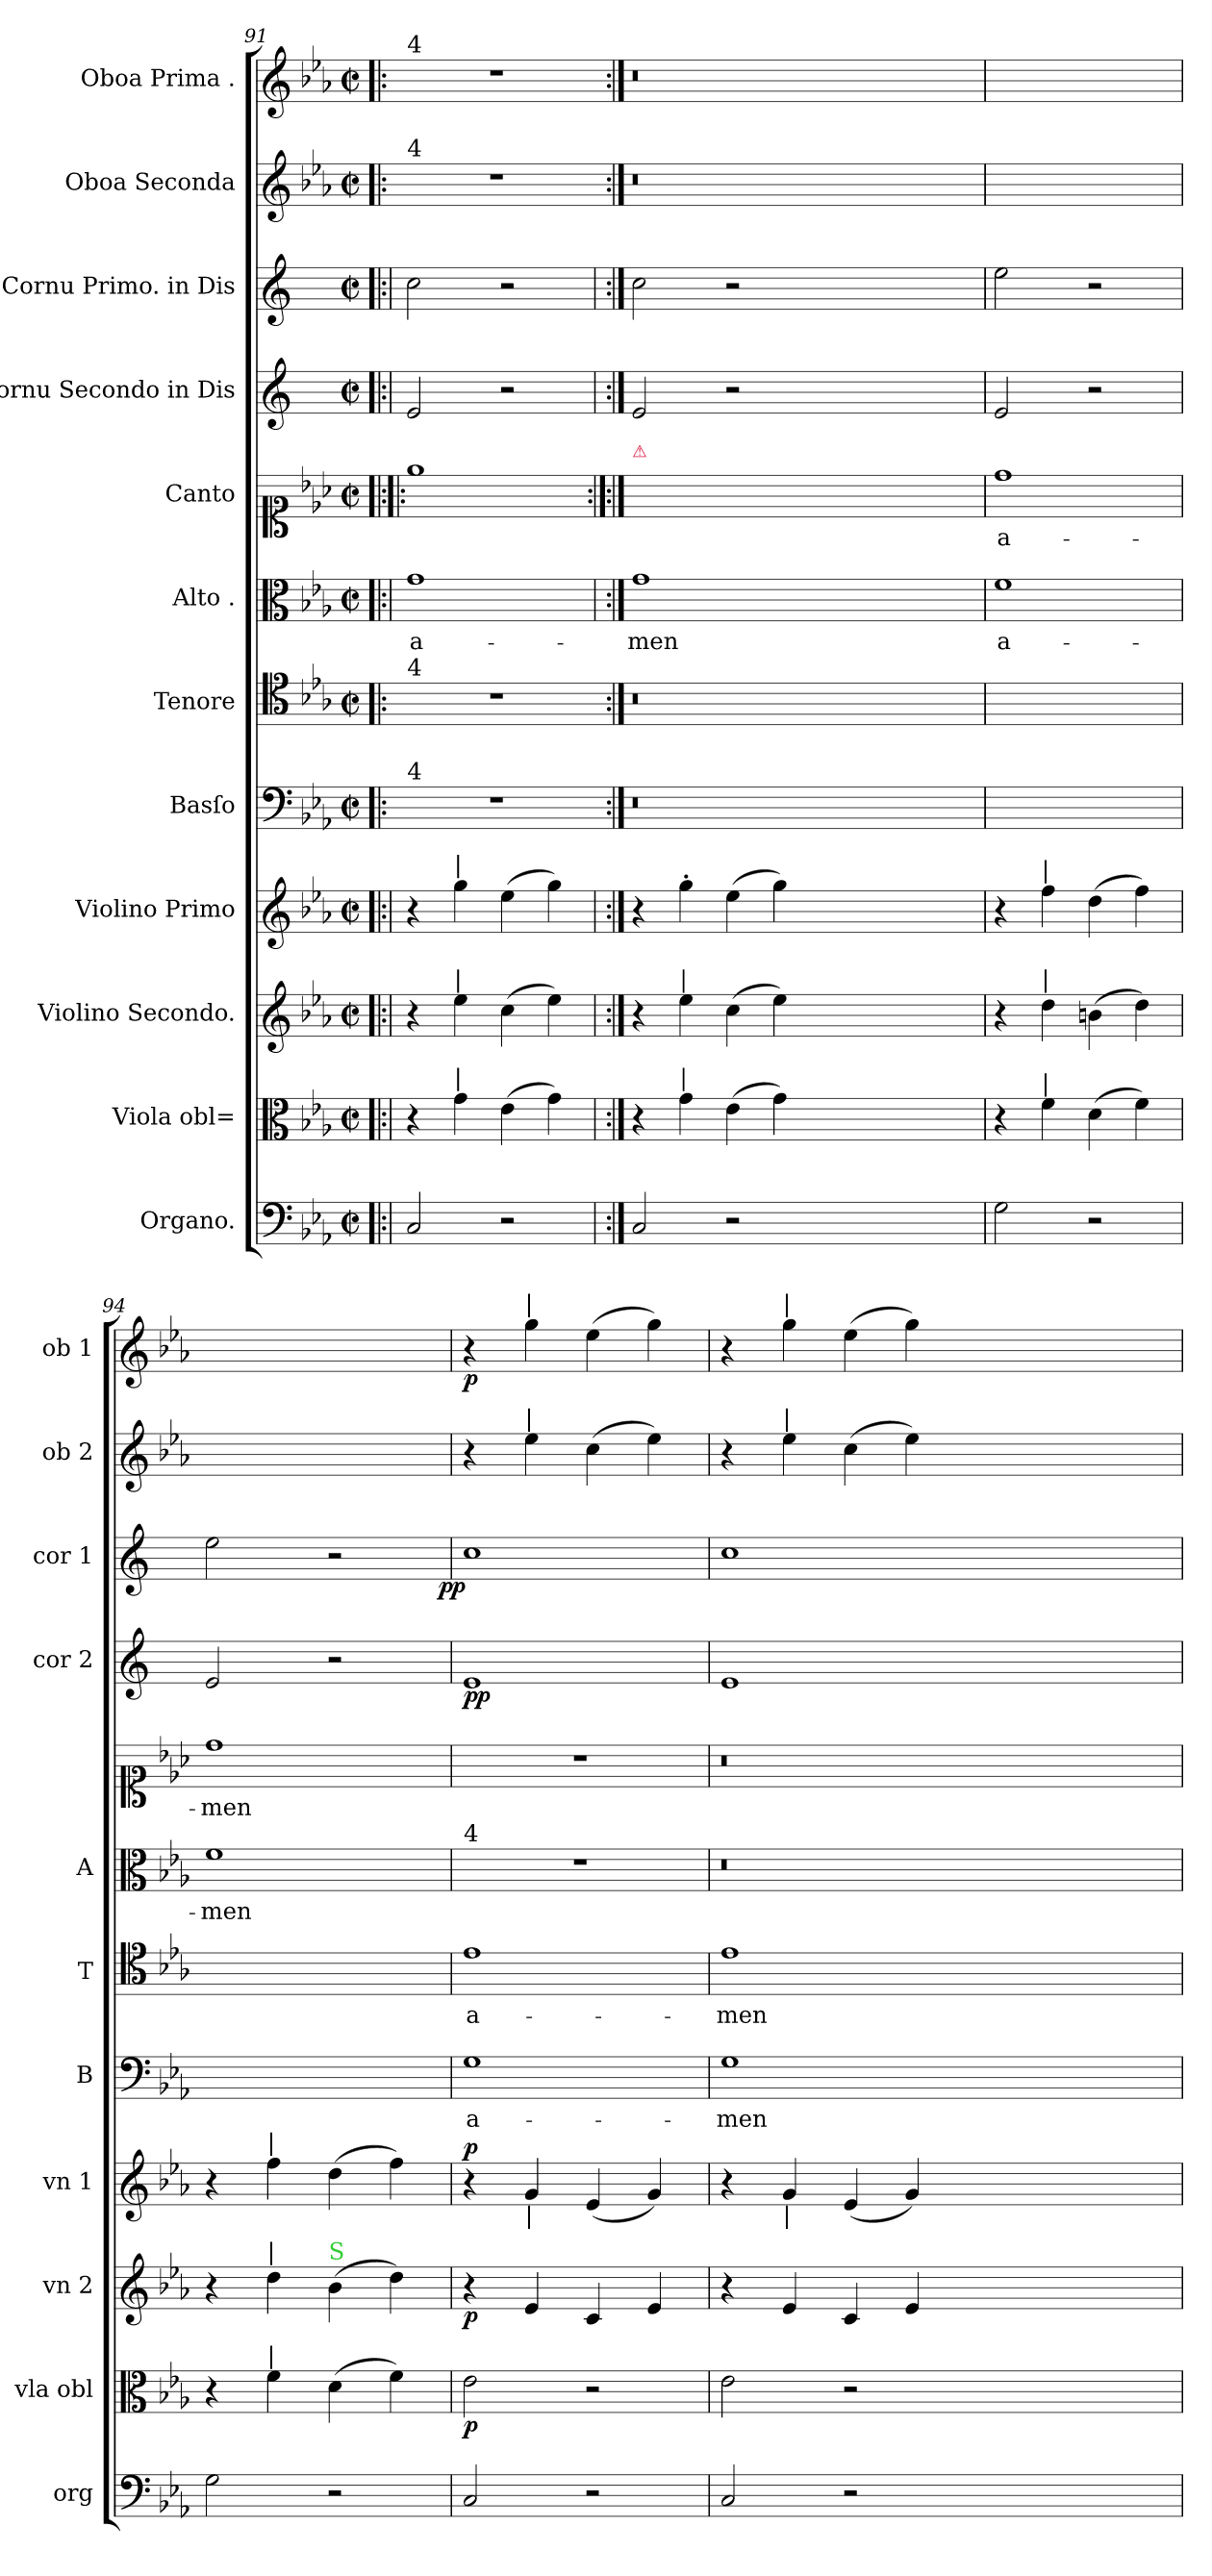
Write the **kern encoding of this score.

**kern	**kern	**dynam	**kern	**dynam	**kern	**dynam	**kern	**text	**kern	**text	**kern	**text	**kern	**text	**kern	**dynam	**kern	**dynam	**kern	**kern	**dynam
*part12	*part11	*part11	*part10	*part10	*part9	*part9	*part8	*part8	*part7	*part7	*part6	*part6	*part5	*part5	*part4	*part4	*part3	*part3	*part2	*part1	*part1
*staff12	*staff11	*staff11	*staff10	*staff10	*staff9	*staff9	*staff8	*staff8	*staff7	*staff7	*staff6	*staff6	*staff5	*staff5	*staff4	*staff4	*staff3	*staff3	*staff2	*staff1	*staff1
*I"Organo.	*I"Viola obl=	*	*I"Violino Secondo.	*	*I"Violino Primo	*	*I"Basſo	*	*I"Tenore	*	*I"Alto .	*	*I"Canto	*	*I"Cornu Secondo in Dis	*	*I"Cornu Primo. in Dis	*	*I"Oboa Seconda	*I"Oboa Prima .	*
*I'org	*I'vla obl	*	*I'vn 2	*	*I'vn 1	*	*I'B	*	*I'T	*	*I'A	*	*	*	*I'cor 2	*	*I'cor 1	*	*I'ob 2	*I'ob 1	*
*clefF4	*clefC3	*	*clefG2	*	*clefG2	*	*clefF4	*	*clefC4	*	*clefC3	*	*clefC1	*	*clefG2	*	*clefG2	*	*clefG2	*clefG2	*
*	*	*	*	*	*	*	*	*	*	*	*	*	*	*	*ITrd5c9	*	*ITrd5c9	*	*	*	*
*k[b-e-a-]	*k[b-e-a-]	*	*k[b-e-a-]	*	*k[b-e-a-]	*	*k[b-e-a-]	*	*k[b-e-a-]	*	*k[b-e-a-]	*	*k[b-e-a-]	*	*k[b-e-a-]	*	*k[b-e-a-]	*	*k[b-e-a-]	*k[b-e-a-]	*
*E-:	*E-:	*	*E-:	*	*E-:	*	*E-:	*	*E-:	*	*E-:	*	*E-:	*	*	*	*	*	*E-:	*E-:	*
*M2/2	*M2/2	*	*M2/2	*	*M2/2	*	*M2/2	*	*M2/2	*	*M2/2	*	*M2/2	*	*M2/2	*	*M2/2	*	*M2/2	*M2/2	*
*met(c|)	*met(c|)	*	*met(c|)	*	*met(c|)	*	*met(c|)	*	*met(c|)	*	*met(c|)	*	*met(c|)	*	*met(c|)	*	*met(c|)	*	*met(c|)	*met(c|)	*
=91	=91	=91	=91	=91	=91	=91	=91	=91	=91	=91	=91	=91	=91!|:	=91	=91	=91	=91	=91	=91	=91	=91
!	!	!	!	!	!	!	!	!	!	!	!	!	!	!	!	!	!	!	!	!LO:TX:a:t=4	!
!	!	!	!	!	!	!	!	!	!	!	!	!	!	!	!	!	!	!	!LO:TX:a:t=4	!	!
!	!	!	!	!	!	!	!	!	!LO:TX:a:t=4	!	!	!	!	!	!	!	!	!	!	!	!
!	!	!	!	!	!	!	!LO:TX:a:t=4	!	!	!	!	!	!	!	!	!	!	!	!	!	!
!	!	!	!	!	!	!	!	!	!	!	!	!LO:LY:i	!	!	!	!	!	!	!	!	!
2C/	4r	.	4r	.	4r	.	1r	.	1r	.	1g\	a-	1ee-\	.	2G/	.	2e-\	.	1r	1r	.
!	!	!	!	!	!LO:TX:a:i:t=|	!	!	!	!	!	!	!	!	!	!	!	!	!	!	!	!
!	!	!	!LO:TX:a:i:t=|	!	!	!	!	!	!	!	!	!	!	!	!	!	!	!	!	!	!
!	!LO:TX:a:i:t=|	!	!	!	!	!	!	!	!	!	!	!	!	!	!	!	!	!	!	!	!
.	4g\	.	4ee-\	.	4gg\	.	.	.	.	.	.	.	.	.	.	.	.	.	.	.	.
2r	(4e-\	.	(4cc\	.	(4ee-\	.	.	.	.	.	.	.	.	.	2r	.	2r	.	.	.	.
.	4g\)	.	4ee-\)	.	4gg\)	.	.	.	.	.	.	.	.	.	.	.	.	.	.	.	.
=92	=92	=92	=92	=92	=92	=92	=92	=92	=92	=92	=92	=92	=92:|!	=92	=92	=92	=92	=92	=92	=92	=92
!	!	!	!	!	!	!	!	!	!	!	!	!	!LO:TX:a:color=crimson:t=⚠	!	!	!	!	!	!	!	!
!	!	!	!	!	!	!	!	!	!	!	!	!LO:LY:i	!	!	!	!	!	!	!	!	!
2C/	4r	.	4r	.	4r	.	0.r	.	0.r	.	1g\	-men	1ee-\yy	-men	2G/	.	2e-\	.	0.r	0.r	.
!	!	!	!LO:TX:a:i:t=|	!	!	!	!	!	!	!	!	!	!	!	!	!	!	!	!	!	!
!	!LO:TX:a:i:t=|	!	!	!	!	!	!	!	!	!	!	!	!	!	!	!	!	!	!	!	!
.	4g\	.	4ee-\	.	4gg'\	.	.	.	.	.	.	.	.	.	.	.	.	.	.	.	.
2r	(4e-\	.	(4cc\	.	(4ee-\	.	.	.	.	.	.	.	.	.	2r	.	2r	.	.	.	.
.	4g\)	.	4ee-\)	.	4gg\)	.	.	.	.	.	.	.	.	.	.	.	.	.	.	.	.
0ryy	0ryy	.	0ryy	.	0ryy	.	.	.	.	.	0ryy	.	0ryy	.	0ryy	.	0ryy	.	.	.	.
=93	=93	=93	=93	=93	=93	=93	=93	=93	=93	=93	=93	=93	=93	=93	=93	=93	=93	=93	=93	=93	=93
2G\	4r	.	4r	.	4r	.	1ryy	.	1ryy	.	1f\	a-	1dd\	a-	2G/	.	2g\	.	1ryy	1ryy	.
!	!	!	!	!	!LO:TX:a:i:t=|	!	!	!	!	!	!	!	!	!	!	!	!	!	!	!	!
!	!	!	!LO:TX:a:i:t=|	!	!	!	!	!	!	!	!	!	!	!	!	!	!	!	!	!	!
!	!LO:TX:a:i:t=|	!	!	!	!	!	!	!	!	!	!	!	!	!	!	!	!	!	!	!	!
.	4f\	.	4dd\	.	4ff\	.	.	.	.	.	.	.	.	.	.	.	.	.	.	.	.
2r	(4d\	.	(4bn\	.	(4dd\	.	.	.	.	.	.	.	.	.	2r	.	2r	.	.	.	.
.	4f\)	.	4dd\)	.	4ff\)	.	.	.	.	.	.	.	.	.	.	.	.	.	.	.	.
=94	=94	=94	=94	=94	=94	=94	=94	=94	=94	=94	=94	=94	=94	=94	=94	=94	=94	=94	=94	=94	=94
2G\	4r	.	4r	.	4r	.	1ryy	.	1ryy	.	1f\	-men	1dd\	-men	2G/	.	2g\	.	1ryy	1ryy	.
!	!	!	!	!	!LO:TX:a:i:t=|	!	!	!	!	!	!	!	!	!	!	!	!	!	!	!	!
!	!	!	!LO:TX:a:i:t=|	!	!	!	!	!	!	!	!	!	!	!	!	!	!	!	!	!	!
!	!LO:TX:a:i:t=|	!	!	!	!	!	!	!	!	!	!	!	!	!	!	!	!	!	!	!	!
.	4f\	.	4dd\	.	4ff\	.	.	.	.	.	.	.	.	.	.	.	.	.	.	.	.
!	!	!	!LO:TX:a:color=limegreen:t=S	!	!	!	!	!	!	!	!	!	!	!	!	!	!	!	!	!	!
2r	(4d\	.	(4b-\	.	(4dd\	.	.	.	.	.	.	.	.	.	2r	.	2r	.	.	.	.
.	4f\)	.	4dd\)	.	4ff\)	.	.	.	.	.	.	.	.	.	.	.	.	.	.	.	.
=95	=95	=95	=95	=95	=95	=95	=95	=95	=95	=95	=95	=95	=95	=95	=95	=95	=95	=95	=95	=95	=95
!	!	!	!	!	!	!	!	!	!	!	!LO:TX:a:t=4	!	!	!	!	!	!	!	!	!	!
!	!	!LO:DY:b	!	!LO:DY:b	!	!LO:DY:a	!	!	!	!	!	!	!	!	!	!	!	!LO:DY:rj	!	!	!
2C/	2e-\	p	4r	p	4r	p	1G\	a-	1e-\	a-	1r	.	1r	.	1G/	pp	1e-/	pp	4r	4r	p
!	!	!	!	!	!	!	!	!	!	!	!	!	!	!	!	!	!	!	!	!LO:TX:a:i:t=|	!
!	!	!	!	!	!	!	!	!	!	!	!	!	!	!	!	!	!	!	!LO:TX:a:i:t=|	!	!
!	!	!	!	!	!LO:TX:b:t=|	!	!	!	!	!	!	!	!	!	!	!	!	!	!	!	!
.	.	.	4e-/	.	4g/	.	.	.	.	.	.	.	.	.	.	.	.	.	4ee-\	4gg\	.
2r	2r	.	4c/	.	(4e-/	.	.	.	.	.	.	.	.	.	.	.	.	.	(4cc\	(4ee-\	.
.	.	.	4e-/	.	4g/)	.	.	.	.	.	.	.	.	.	.	.	.	.	4ee-\)	4gg\)	.
=96	=96	=96	=96	=96	=96	=96	=96	=96	=96	=96	=96	=96	=96	=96	=96	=96	=96	=96	=96	=96	=96
2C/	2e-\	.	4r	.	4r	.	1G\	-men	1e-\	-men	0.r	.	0.r	.	1G/	.	1e-/	.	4r	4r	.
!	!	!	!	!	!	!	!	!	!	!	!	!	!	!	!	!	!	!	!	!LO:TX:a:i:t=|	!
!	!	!	!	!	!	!	!	!	!	!	!	!	!	!	!	!	!	!	!LO:TX:a:i:t=|	!	!
!	!	!	!	!	!LO:TX:b:t=|	!	!	!	!	!	!	!	!	!	!	!	!	!	!	!	!
.	.	.	4e-/	.	4g/	.	.	.	.	.	.	.	.	.	.	.	.	.	4ee-\	4gg\	.
2r	2r	.	4c/	.	(4e-/	.	.	.	.	.	.	.	.	.	.	.	.	.	(4cc\	(4ee-\	.
.	.	.	4e-/	.	4g/)	.	.	.	.	.	.	.	.	.	.	.	.	.	4ee-\)	4gg\)	.
0ryy	0ryy	.	0ryy	.	0ryy	.	0ryy	.	0ryy	.	.	.	.	.	0ryy	.	0ryy	.	0ryy	0ryy	.
=	=	=	=	=	=	=	=	=	=	=	=	=	=	=	=	=	=	=	=	=	=
*-	*-	*-	*-	*-	*-	*-	*-	*-	*-	*-	*-	*-	*-	*-	*-	*-	*-	*-	*-	*-	*-
